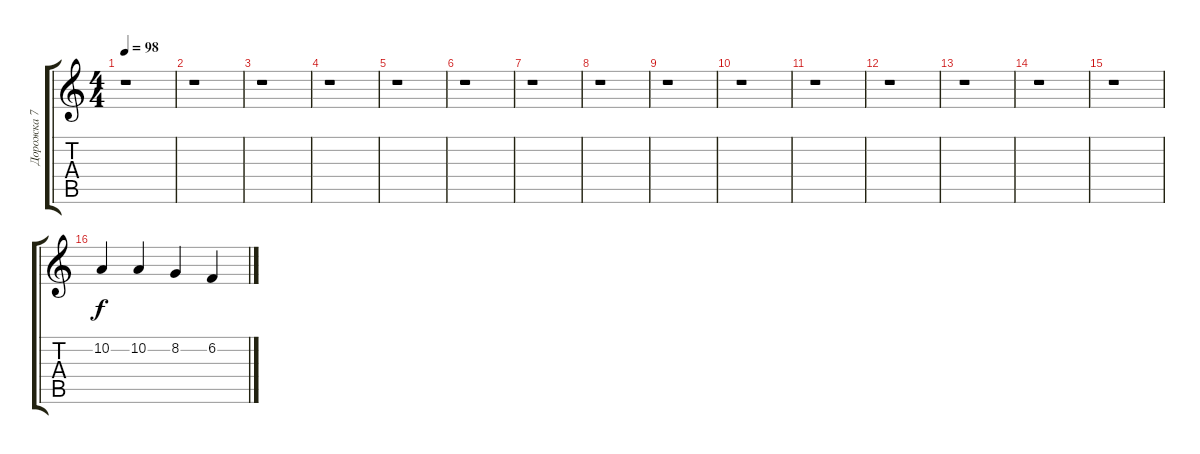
\track ("Дорожка 7" "Дорожка 7") {instrument trumpet}
\staff {score tabs}
\tuning (E4 B3 G3 D3 A2 E2) {hide}
\ts (4 4)
\tempo 98
\clef g2
\ks c
r.1{dy f instrument trumpet} |
r.1 |
r.1 |
r.1 |
r.1 |
r.1 |
r.1 |
r.1 |
r.1 |
r.1 |
r.1 |
r.1 |
r.1 |
r.1 |
r.1 |
10.2.4 10.2.4 8.2.4 6.2.4
